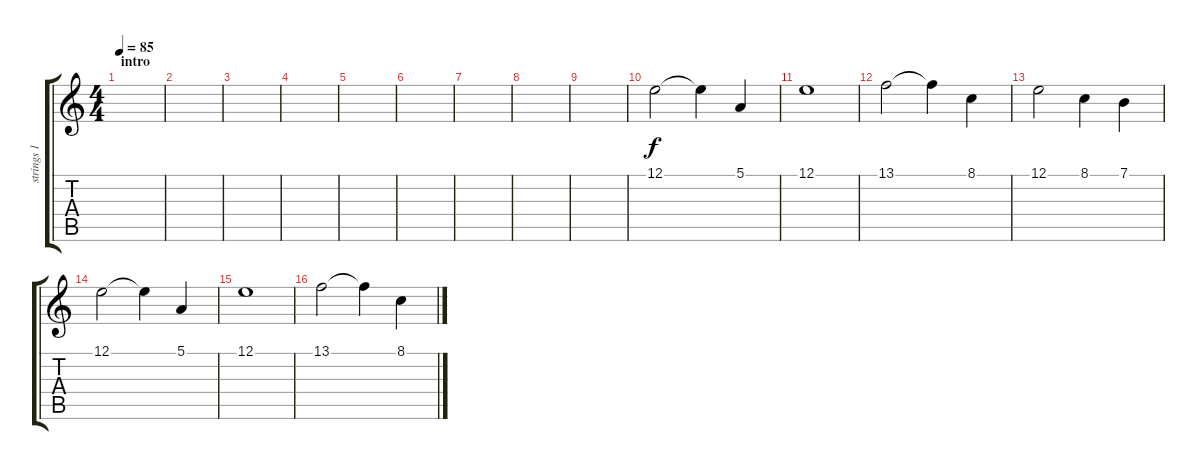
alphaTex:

\track ("strings 1" "strings 1") {instrument stringensemble1}
\staff {score tabs}
\tuning (E4 B3 G3 D3 A2 E2) {hide}
\ts (4 4)
\section ("" "intro")
\tempo 85
\clef g2
\ks c
|
|
|
|
|
|
|
|
|
12.1.2 12.1{t}.4 5.1.4 |
12.1.1 |
13.1.2 13.1{t}.4 8.1.4 |
12.1.2 8.1.4 7.1.4 |
12.1.2 12.1{t}.4 5.1.4 |
12.1.1 |
13.1.2 13.1{t}.4 8.1.4
